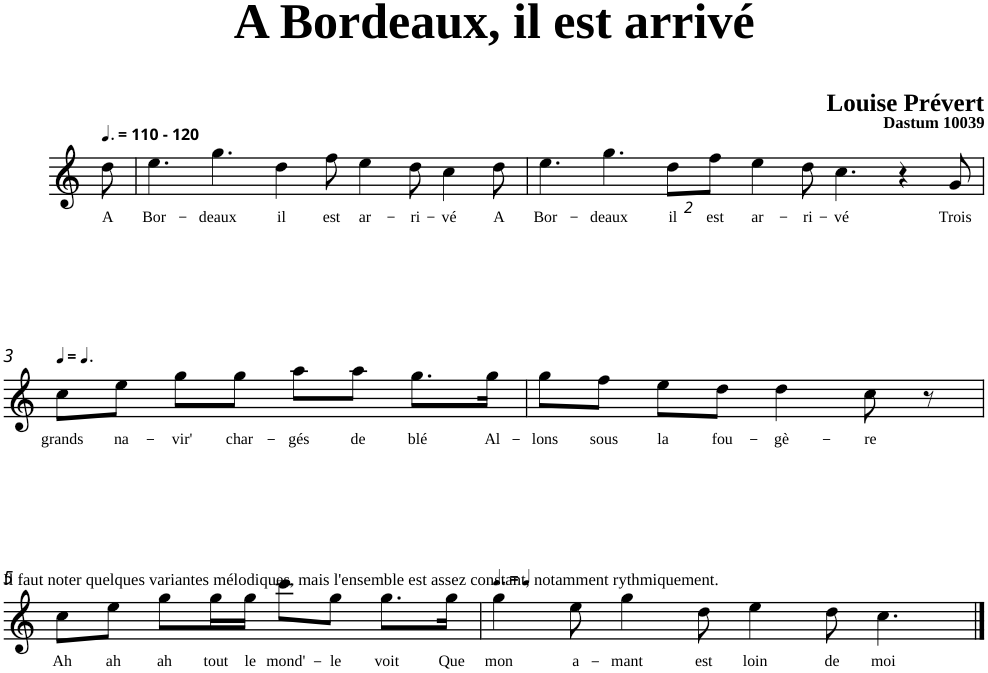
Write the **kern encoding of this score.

**kern	**text
*part1	*part1
*staff1	*staff1
*clefG2	*
*k[]	*
=	=
!LO:TX:a:B:t=- 120	!
!	!LO:LY:b
8dd\	A
=1	=1
!	!LO:LY:b
4.ee\	Bor-
!	!LO:LY:b
4.gg\	-deaux
!	!LO:LY:b
4dd\	il
!	!LO:LY:b
8ff\	est
!	!LO:LY:b
4ee\	ar-
!	!LO:LY:b
8dd\	-ri-
!	!LO:LY:b
4cc\	-vé
!	!LO:LY:b
8dd\	A
=2	=2
!	!LO:LY:b
4.ee\	Bor-
!	!LO:LY:b
4.gg\	-deaux
*Xbrackettup	*
!	!LO:LY:b
16%3dd\L	il
!	!LO:LY:b
[16ff\J	est
8ryy	.
!	!LO:LY:b
4ee\	ar-
!	!LO:LY:b
8dd\	-ri-
!	!LO:LY:b
4.cc\	-vé
4r	.
!	!LO:LY:b
8g/	Trois
!!LO:LB:g=z
=3	=3
*MM248	*
!	!LO:LY:b
8cc\L	grands
8ff\J]	.
!	!LO:LY:b
8ee\J	na-
!	!LO:LY:b
8gg\L	-vir'
!	!LO:LY:b
8gg\J	char-
!	!LO:LY:b
8aa\L	-gés
!	!LO:LY:b
8aa\J	de
!	!LO:LY:b
8.gg\L	blé
!	!LO:LY:b
16gg\Jk	Al-
=4	=4
!	!LO:LY:b
8gg\L	-lons
!	!LO:LY:b
8ff\J	sous
!	!LO:LY:b
8ee\L	la
!	!LO:LY:b
8dd\J	fou-
!	!LO:LY:b
4dd\	-gè-
!	!LO:LY:b
8cc\	-re
8r	.
!!LO:LB:g=z
=5	=5
!	!LO:LY:b
8cc\L	Ah
!	!LO:LY:b
8ee\J	ah
!	!LO:LY:b
8gg\L	ah
!	!LO:LY:b
16gg\L	tout
!	!LO:LY:b
16gg\JJ	le
!	!LO:LY:b
8ccc\L	mond'-
!	!LO:LY:b
8gg\J	-le
!	!LO:LY:b
8.gg\L	voit
!	!LO:LY:b
16gg\Jk	Que
=6	=6
*MM165	*
!	!LO:LY:b
4gg\	mon
!	!LO:LY:b
8ee\	a-
!	!LO:LY:b
4gg\	-mant
!	!LO:LY:b
8dd\	est
!	!LO:LY:b
4ee\	loin
!	!LO:LY:b
8dd\	de
!	!LO:LY:b
4.cc\	moi
==	==
*-	*-
